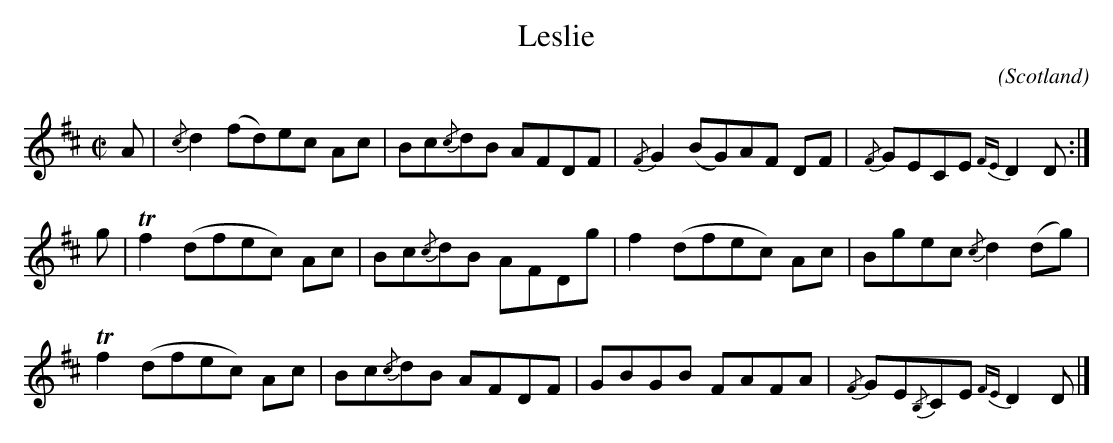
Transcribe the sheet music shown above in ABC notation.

X:1
U:~=!turn!
T:Leslie
C:
O:Scotland
M:C|
L:1/8
K:D
A | {/c}d2 (fd)ec Ac | Bc{/c}dB AFDF | {/F}G2 (BG)AF DF | {/F}GECE {FE}D2 D :|
g | Tf2 (dfec) Ac | Bc{/c}dB AFDg | f2 (dfec) Ac | Bgec {/c}d2 (dg) |
Tf2 (dfec) Ac | Bc{/c}dB AFDF | GBGB FAFA | {/F}GE{/B,}CE } {FE}D2 D |]
